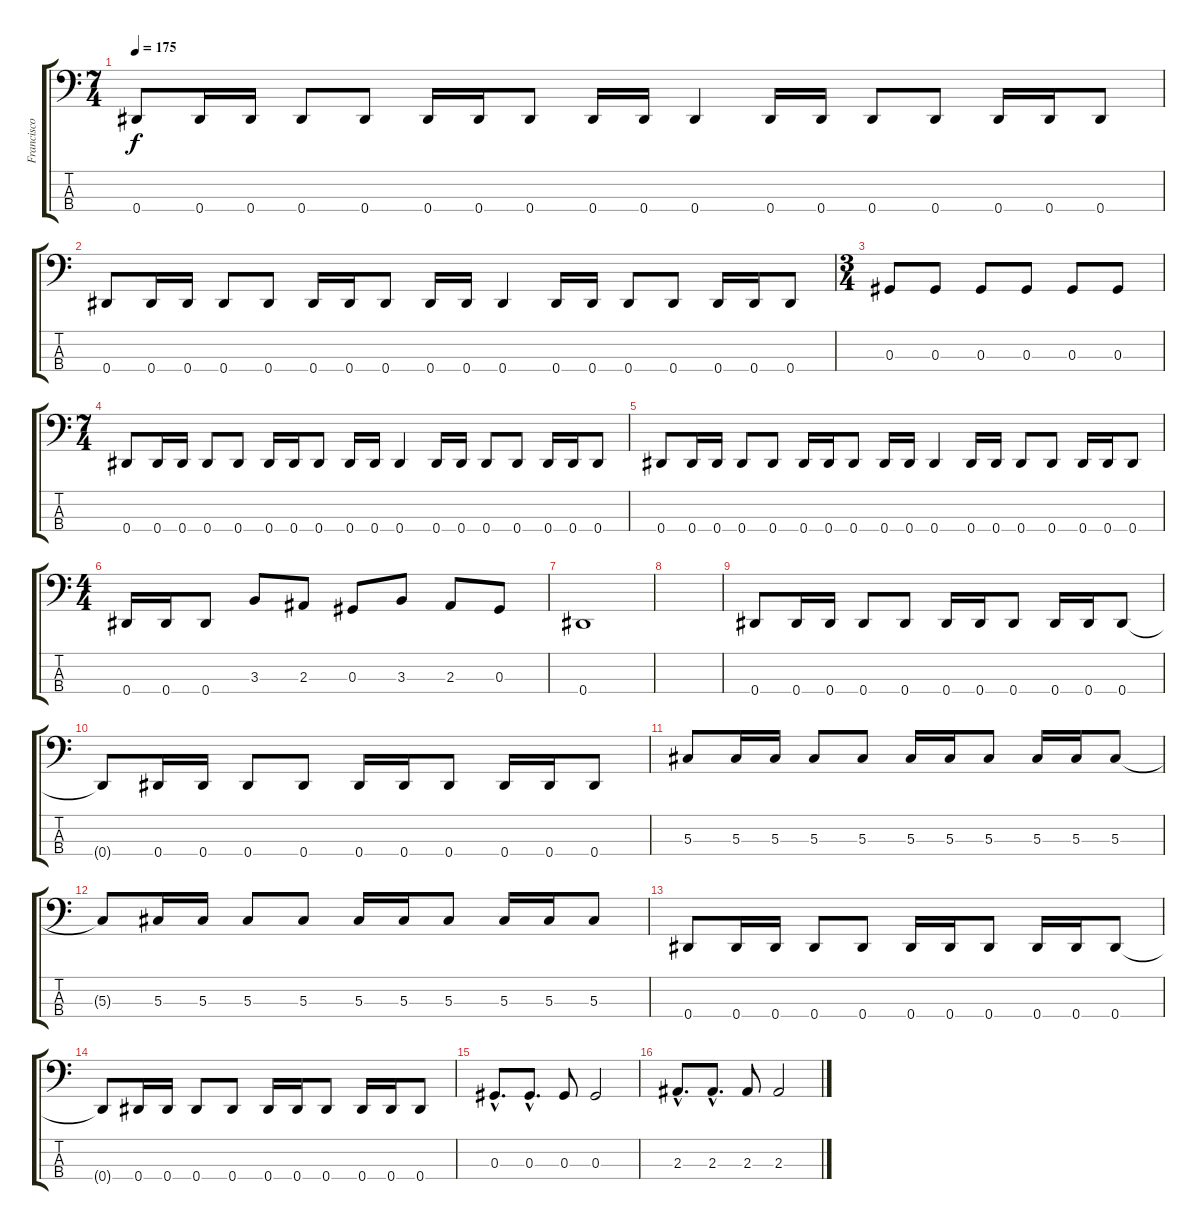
\track ("Francisco Fidalgo" "Francisco ") {instrument electricbasspick}
\staff {score tabs}
\tuning (Gb2 Db2 Ab1 Eb1) {hide}
\ts (7 4)
\tempo 175
\clef f4
\ks c
0.4.8{dy f instrument electricbasspick} 0.4.16 0.4.16 0.4.8 0.4.8 0.4.16 0.4.16 0.4.8 0.4.16 0.4.16 0.4.4 0.4.16 0.4.16 0.4.8 0.4.8 0.4.16 0.4.16 0.4.8 |
0.4.8 0.4.16 0.4.16 0.4.8 0.4.8 0.4.16 0.4.16 0.4.8 0.4.16 0.4.16 0.4.4 0.4.16 0.4.16 0.4.8 0.4.8 0.4.16 0.4.16 0.4.8 |
\ts (3 4)
0.3.8 0.3.8 0.3.8 0.3.8 0.3.8 0.3.8 |
\ts (7 4)
0.4.8 0.4.16 0.4.16 0.4.8 0.4.8 0.4.16 0.4.16 0.4.8 0.4.16 0.4.16 0.4.4 0.4.16 0.4.16 0.4.8 0.4.8 0.4.16 0.4.16 0.4.8 |
0.4.8 0.4.16 0.4.16 0.4.8 0.4.8 0.4.16 0.4.16 0.4.8 0.4.16 0.4.16 0.4.4 0.4.16 0.4.16 0.4.8 0.4.8 0.4.16 0.4.16 0.4.8 |
\ts (4 4)
0.4.16 0.4.16 0.4.8 3.3.8 2.3.8 0.3.8 3.3.8 2.3.8 0.3.8 |
0.4.1 |
|
0.4.8 0.4.16 0.4.16 0.4.8 0.4.8 0.4.16 0.4.16 0.4.8 0.4.16 0.4.16 0.4.8 |
0.4{t}.8 0.4.16 0.4.16 0.4.8 0.4.8 0.4.16 0.4.16 0.4.8 0.4.16 0.4.16 0.4.8 |
5.3.8 5.3.16 5.3.16 5.3.8 5.3.8 5.3.16 5.3.16 5.3.8 5.3.16 5.3.16 5.3.8 |
5.3{t}.8 5.3.16 5.3.16 5.3.8 5.3.8 5.3.16 5.3.16 5.3.8 5.3.16 5.3.16 5.3.8 |
0.4.8 0.4.16 0.4.16 0.4.8 0.4.8 0.4.16 0.4.16 0.4.8 0.4.16 0.4.16 0.4.8 |
0.4{t}.8 0.4.16 0.4.16 0.4.8 0.4.8 0.4.16 0.4.16 0.4.8 0.4.16 0.4.16 0.4.8 |
0.3{hac}.8{d} 0.3{hac}.8{d} 0.3.8 0.3.2 |
2.3{hac}.8{d} 2.3{hac}.8{d} 2.3.8 2.3.2
